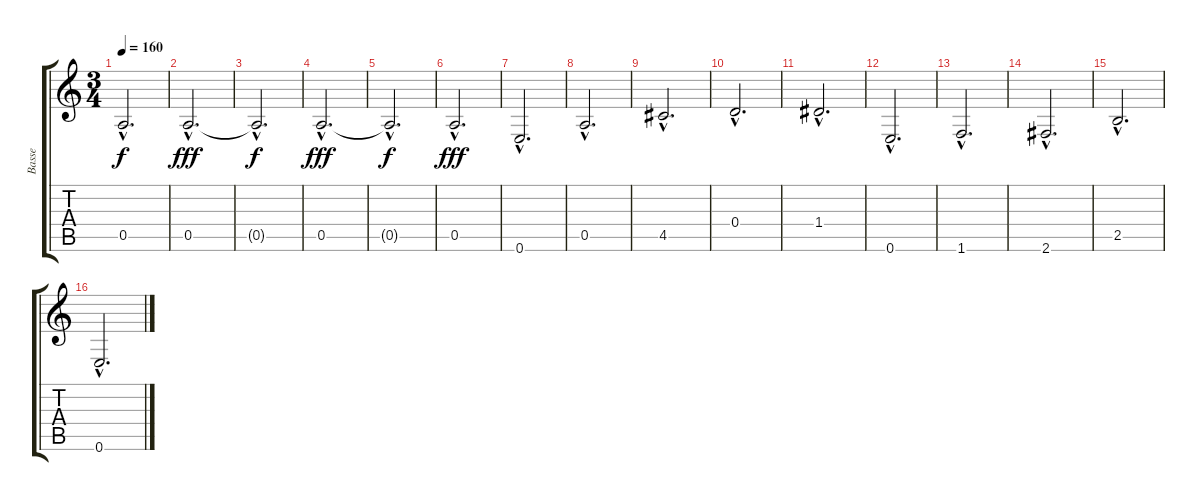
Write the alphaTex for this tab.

\track ("Basse" "Basse") {instrument electricbassfinger}
\staff {score tabs}
\tuning (E4 B3 G3 D3 A2 E2) {hide}
\ts (3 4)
\tempo 160
\clef g2
\ks c
0.5{hac t}.2{d dy f} |
0.5{hac}.2{d dy fff} |
0.5{hac t}.2{d dy f} |
0.5{hac}.2{d dy fff} |
0.5{hac t}.2{d dy f} |
0.5{hac}.2{d dy fff} |
0.6{hac}.2{d} |
0.5{hac}.2{d} |
4.5{hac}.2{d} |
0.4{hac}.2{d} |
1.4{hac}.2{d} |
0.6{hac}.2{d} |
1.6{hac}.2{d} |
2.6{hac}.2{d} |
2.5{hac}.2{d} |
0.6{hac}.2{d}
